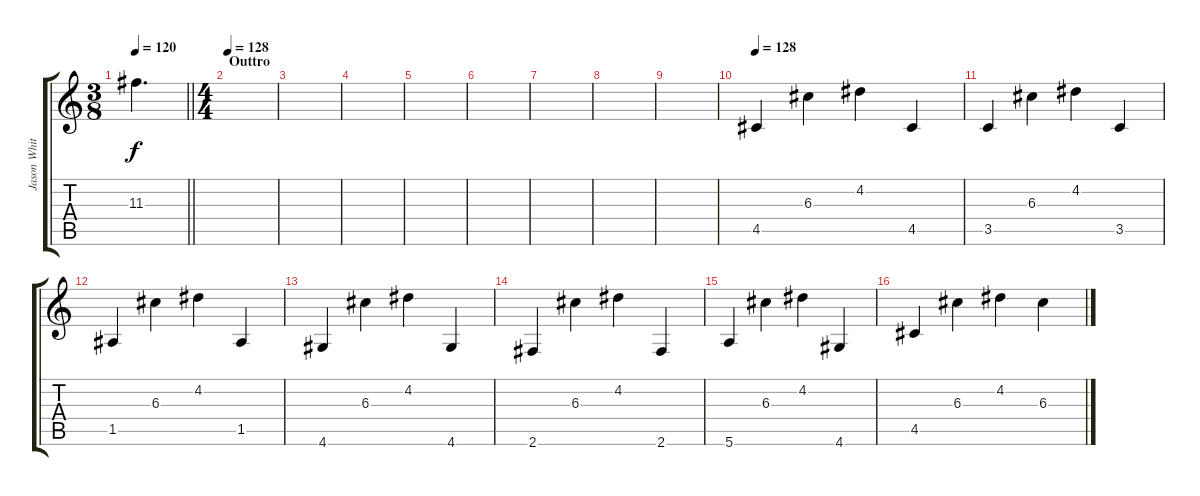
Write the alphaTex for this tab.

\track ("Jason White" "Jason Whit") {instrument distortionguitar}
\staff {score tabs}
\tuning (E4 B3 G3 D3 A2 E2) {hide}
\ts (3 8)
\tempo 120
\clef g2
\barLineRight lightlight
\ks c
11.3{t}.4{d dy f} |
\ts (4 4)
\section ("" "Outtro")
\tempo 128
|
|
|
|
|
|
|
|
\tempo 128
4.5.4 6.3.4 4.2.4 4.5.4 |
3.5.4 6.3.4 4.2.4 3.5.4 |
1.5.4 6.3.4 4.2.4 1.5.4 |
4.6.4 6.3.4 4.2.4 4.6.4 |
2.6.4 6.3.4 4.2.4 2.6.4 |
5.6.4 6.3.4 4.2.4 4.6.4 |
4.5.4 6.3.4 4.2.4 6.3.4
